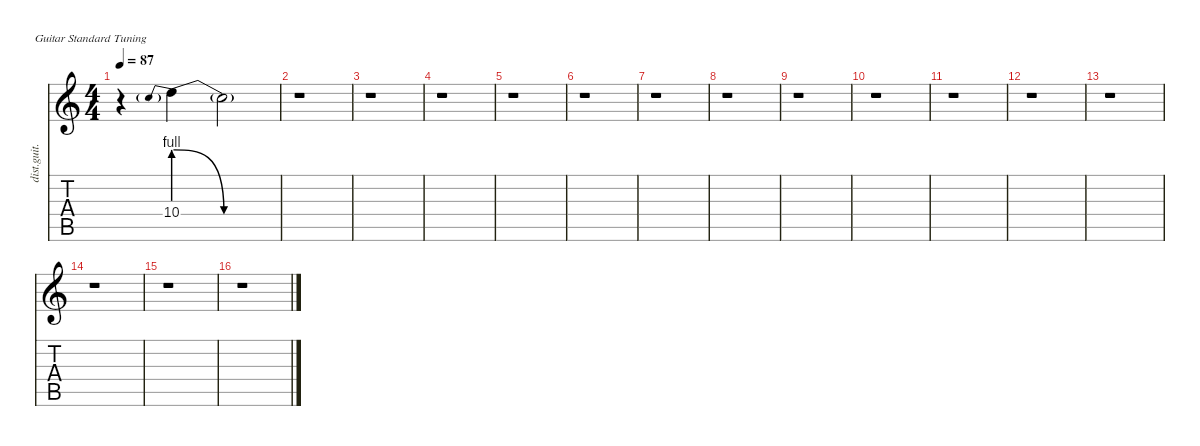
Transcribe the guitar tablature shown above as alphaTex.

\defaultSystemsLayout 4
\hideDynamics
\bracketExtendMode nobrackets
\otherSystemsTrackNameOrientation horizontal
\track ("Lead Guitar" "dist.guit.") {instrument distortionguitar}
\staff {score tabs}
\tuning (E4 B3 G3 D3 A2 E2)
\ts (4 4)
\tempo 87
\clef g2
\ks c
r.4{dy f beam Down} 10.4{be (prebendrelease 0 4 60 0)}.4{beam Down} 10.4{be (hold 0 0 60 0) t}.2{beam Down} |
r.1{beam Down} |
r.1{beam Down} |
r.1{beam Down} |
r.1{beam Down} |
r.1{beam Down} |
r.1{beam Down} |
r.1{beam Down} |
r.1{beam Down} |
r.1{beam Down} |
r.1{beam Down} |
r.1{beam Down} |
r.1{beam Down} |
r.1{beam Down} |
r.1{beam Down} |
r.1{beam Down}
